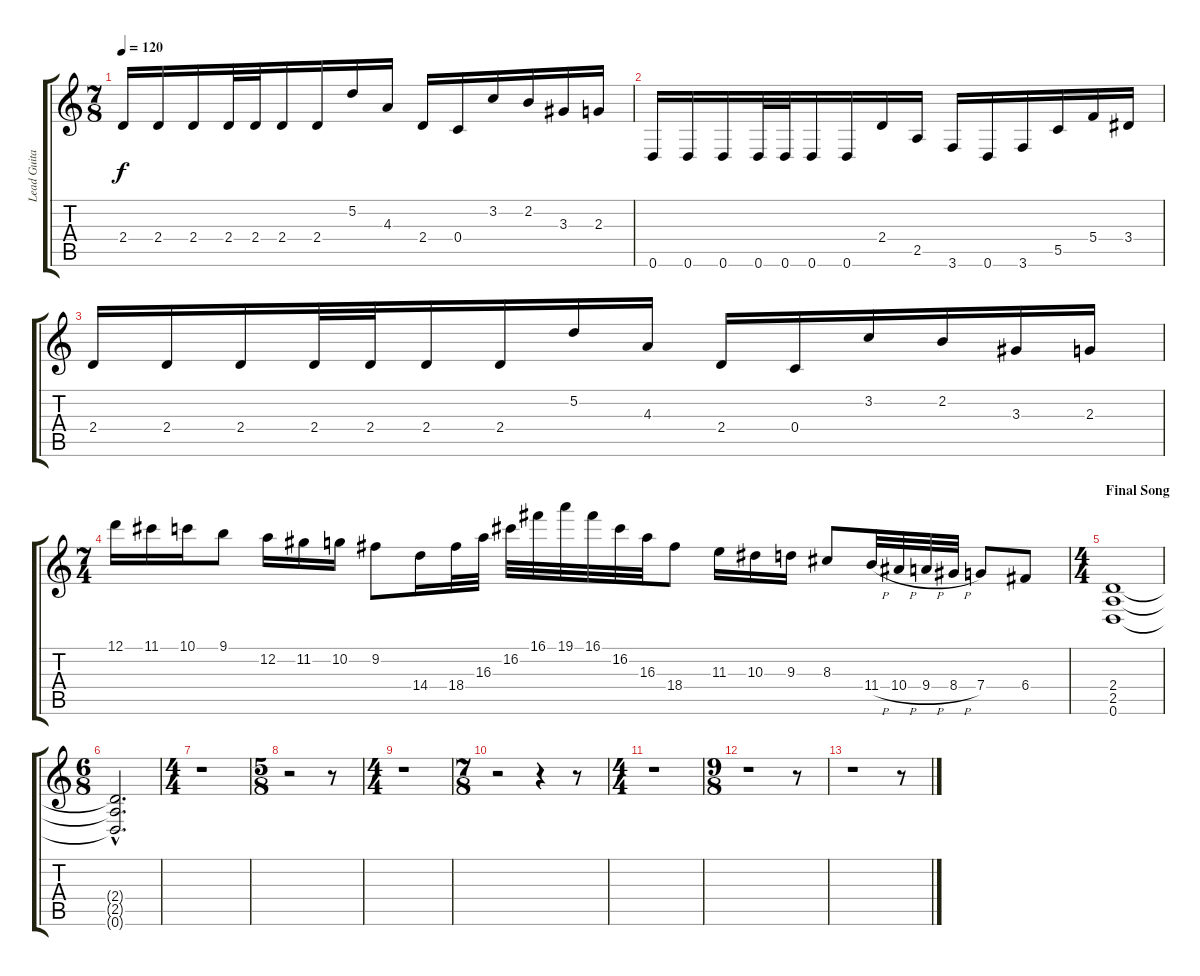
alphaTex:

\track ("Lead Guitar" "Lead Guita") {instrument overdrivenguitar}
\staff {score tabs}
\tuning (D4 A3 F3 C3 G2 D2) {hide}
\ts (7 8)
\tempo 120
\clef g2
\ks c
2.4.16{dy f} 2.4.16 2.4.16 2.4.32 2.4.32 2.4.16 2.4.16 5.2.16 4.3.16 2.4.16 0.4.16 3.2.16 2.2.16 3.3.16 2.3.16 |
0.6.16 0.6.16 0.6.16 0.6.32 0.6.32 0.6.16 0.6.16 2.4.16 2.5.16 3.6.16 0.6.16 3.6.16 5.5.16 5.4.16 3.4.16 |
2.4.16 2.4.16 2.4.16 2.4.32 2.4.32 2.4.16 2.4.16 5.2.16 4.3.16 2.4.16 0.4.16 3.2.16 2.2.16 3.3.16 2.3.16 |
\ts (7 4)
12.1.16 11.1.16 10.1.16 9.1.8 12.2.16 11.2.16 10.2.16 9.2.8 14.4.16 18.4.32 16.3.32 16.2.32 16.1.32 19.1.32 16.1.32 16.2.32 16.3.32 18.4.8 11.3.16 10.3.16 9.3.16 8.3.8 11.4{h}.32 10.4{h}.32 9.4{h}.32 8.4{h}.32 7.4.8 6.4.8 |
\ts (4 4)
\section ("" "Final Song")
(2.4 2.5 0.6).1 |
\ts (6 8)
(2.4{hac t} 2.5{hac t} 0.6{hac t}).2{d instrument overdrivenguitar} |
\ts (4 4)
r.1 |
\ts (5 8)
r.2 r.8 |
\ts (4 4)
r.1 |
\ts (7 8)
r.2 r.4 r.8 |
\ts (4 4)
r.1 |
\ts (9 8)
r.1 r.8 |
r.1 r.8
